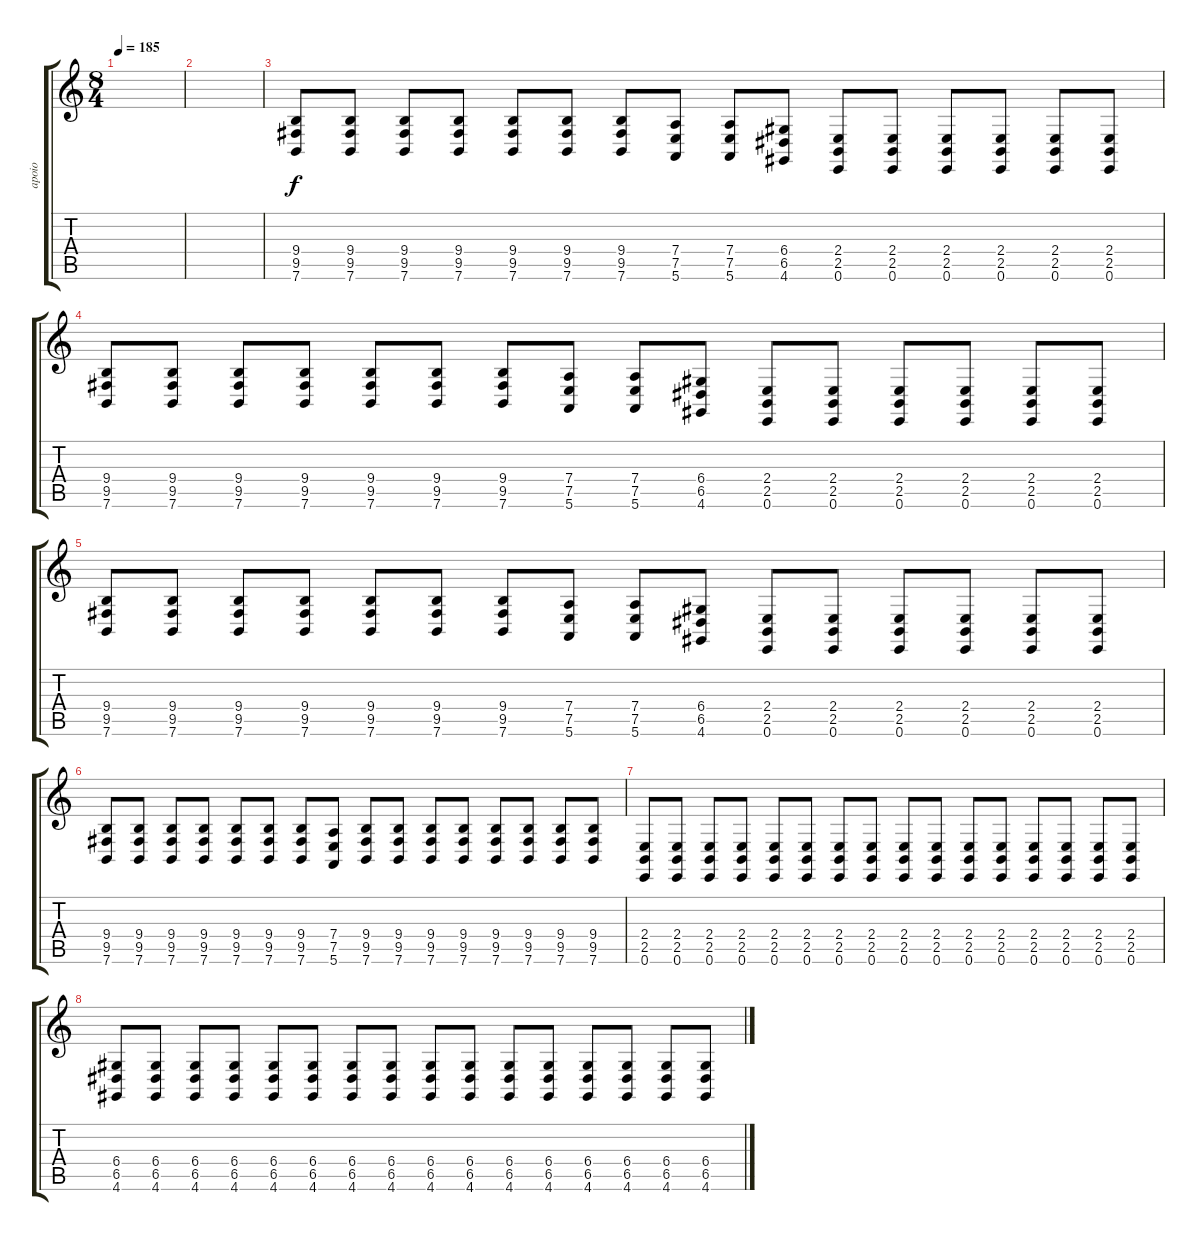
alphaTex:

\track ("apoio" "apoio") {instrument lead8bassandlead}
\staff {score tabs}
\tuning (E4 B3 G3 D3 A2 E2) {hide}
\ts (8 4)
\tempo 185
\clef g2
\ks c
|
|
(9.4 9.5 7.6).8 (9.4 9.5 7.6).8 (9.4 9.5 7.6).8 (9.4 9.5 7.6).8 (9.4 9.5 7.6).8 (9.4 9.5 7.6).8 (9.4 9.5 7.6).8 (7.4 7.5 5.6).8 (7.4 7.5 5.6).8 (6.4 6.5 4.6).8 (2.4 2.5 0.6).8 (2.4 2.5 0.6).8 (2.4 2.5 0.6).8 (2.4 2.5 0.6).8 (2.4 2.5 0.6).8 (2.4 2.5 0.6).8 |
(9.4 9.5 7.6).8 (9.4 9.5 7.6).8 (9.4 9.5 7.6).8 (9.4 9.5 7.6).8 (9.4 9.5 7.6).8 (9.4 9.5 7.6).8 (9.4 9.5 7.6).8 (7.4 7.5 5.6).8 (7.4 7.5 5.6).8 (6.4 6.5 4.6).8 (2.4 2.5 0.6).8 (2.4 2.5 0.6).8 (2.4 2.5 0.6).8 (2.4 2.5 0.6).8 (2.4 2.5 0.6).8 (2.4 2.5 0.6).8 |
(9.4 9.5 7.6).8 (9.4 9.5 7.6).8 (9.4 9.5 7.6).8 (9.4 9.5 7.6).8 (9.4 9.5 7.6).8 (9.4 9.5 7.6).8 (9.4 9.5 7.6).8 (7.4 7.5 5.6).8 (7.4 7.5 5.6).8 (6.4 6.5 4.6).8 (2.4 2.5 0.6).8 (2.4 2.5 0.6).8 (2.4 2.5 0.6).8 (2.4 2.5 0.6).8 (2.4 2.5 0.6).8 (2.4 2.5 0.6).8 |
(9.4 9.5 7.6).8 (9.4 9.5 7.6).8 (9.4 9.5 7.6).8 (9.4 9.5 7.6).8 (9.4 9.5 7.6).8 (9.4 9.5 7.6).8 (9.4 9.5 7.6).8 (7.4 7.5 5.6).8 (9.4 9.5 7.6).8 (9.4 9.5 7.6).8 (9.4 9.5 7.6).8 (9.4 9.5 7.6).8 (9.4 9.5 7.6).8 (9.4 9.5 7.6).8 (9.4 9.5 7.6).8 (9.4 9.5 7.6).8 |
(2.4 2.5 0.6).8 (2.4 2.5 0.6).8 (2.4 2.5 0.6).8 (2.4 2.5 0.6).8 (2.4 2.5 0.6).8 (2.4 2.5 0.6).8 (2.4 2.5 0.6).8 (2.4 2.5 0.6).8 (2.4 2.5 0.6).8 (2.4 2.5 0.6).8 (2.4 2.5 0.6).8 (2.4 2.5 0.6).8 (2.4 2.5 0.6).8 (2.4 2.5 0.6).8 (2.4 2.5 0.6).8 (2.4 2.5 0.6).8 |
(6.4 6.5 4.6).8 (6.4 6.5 4.6).8 (6.4 6.5 4.6).8 (6.4 6.5 4.6).8 (6.4 6.5 4.6).8 (6.4 6.5 4.6).8 (6.4 6.5 4.6).8 (6.4 6.5 4.6).8 (6.4 6.5 4.6).8 (6.4 6.5 4.6).8 (6.4 6.5 4.6).8 (6.4 6.5 4.6).8 (6.4 6.5 4.6).8 (6.4 6.5 4.6).8 (6.4 6.5 4.6).8 (6.4 6.5 4.6).8
